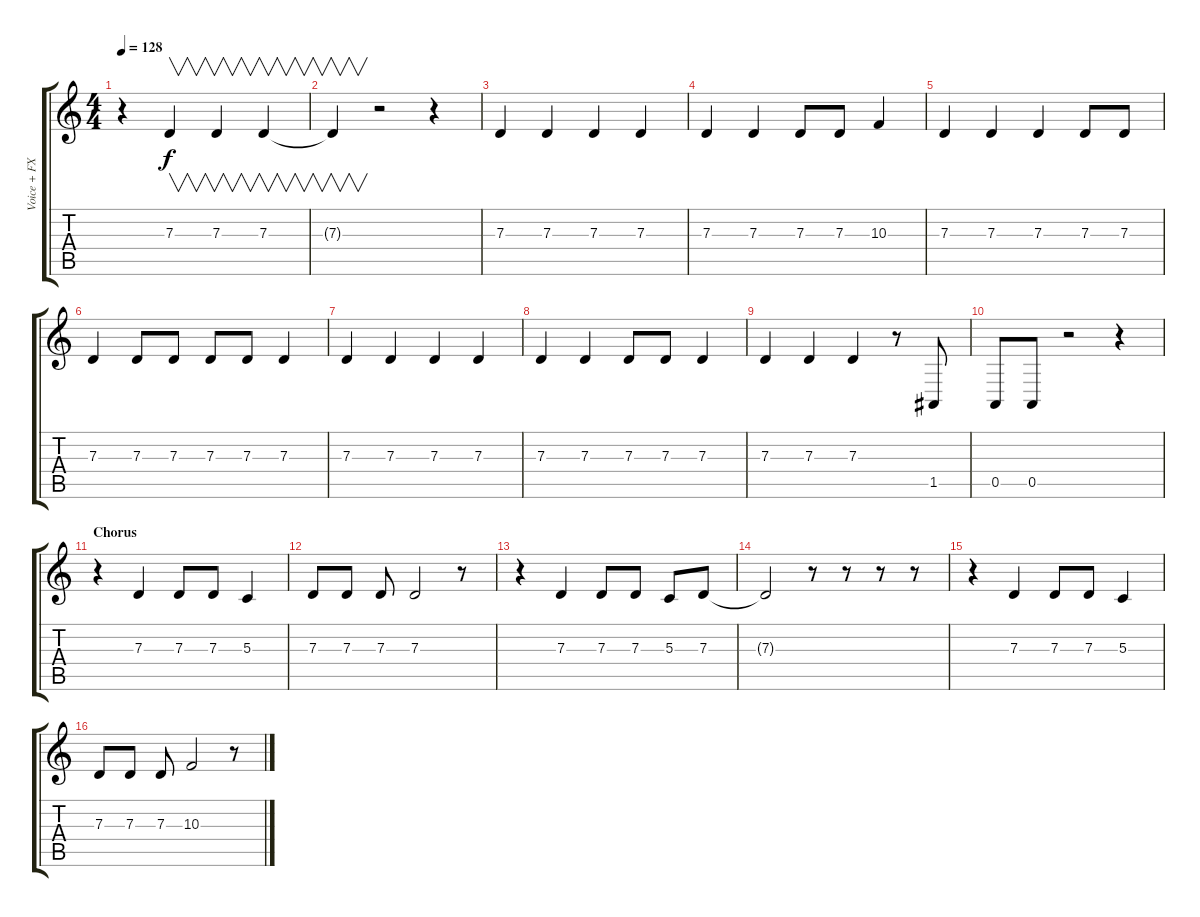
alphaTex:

\track ("Voice + FX" "Voice + FX") {instrument lead2sawtooth}
\staff {score tabs}
\tuning (E4 B3 G3 D3 A2 E2) {hide}
\ts (4 4)
\tempo 128
\clef g2
\ks c
r.4{dy f} 7.3.4{v balance 0} 7.3.4{v balance 16} 7.3.4{v balance 8} |
7.3{t}.4{v} r.2 r.4 |
7.3.4{instrument tangoaccordion} 7.3.4 7.3.4 7.3.4 |
7.3.4 7.3.4 7.3.8 7.3.8 10.3.4 |
7.3.4 7.3.4 7.3.4 7.3.8 7.3.8 |
7.3.4 7.3.8 7.3.8 7.3.8 7.3.8 7.3.4 |
7.3.4 7.3.4 7.3.4 7.3.4 |
7.3.4 7.3.4 7.3.8 7.3.8 7.3.4 |
7.3.4 7.3.4 7.3.4 r.8 1.5.8 |
0.5.8 0.5.8 r.2 r.4 |
\section ("" "Chorus")
r.4 7.3.4 7.3.8 7.3.8 5.3.4 |
7.3.8 7.3.8 7.3.8 7.3.2 r.8 |
r.4 7.3.4 7.3.8 7.3.8 5.3.8 7.3.8 |
7.3{t}.2 r.8 r.8 r.8 r.8 |
r.4 7.3.4 7.3.8 7.3.8 5.3.4 |
7.3.8 7.3.8 7.3.8 10.3.2 r.8
